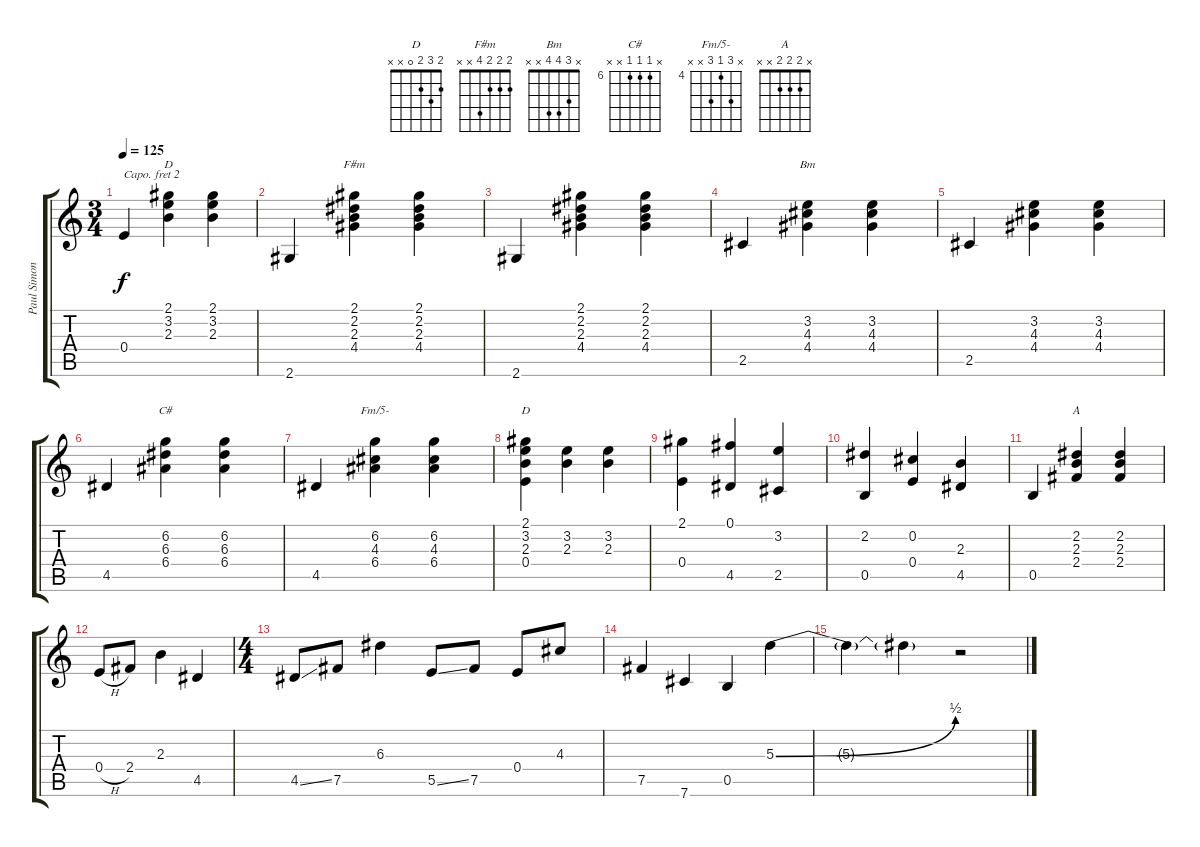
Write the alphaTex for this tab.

\track ("Paul Simon" "Paul Simon") {instrument acousticguitarsteel}
\staff {score tabs}
\capo 2
\tuning (E4 B3 G3 D3 A2 E2) {hide}
\chord ("D" 2 3 2 x x x)
\chord ("F#m" 2 2 2 4 x x)
\chord ("Bm" x 3 4 4 x x)
\chord ("C#" x 6 6 6 x x) {firstfret 6}
\chord ("Fm/5-" x 6 4 6 x x) {firstfret 4}
\chord ("D" 2 3 2 0 x x)
\chord ("A" x 2 2 2 x x)
\ts (3 4)
\tempo 125
\clef g2
\ks c
0.4.4{dy f} (2.1 3.2 2.3).4{ch "D"} (2.1 3.2 2.3).4 |
2.6.4 (2.1 2.2 2.3 4.4).4{ch "F#m"} (2.1 2.2 2.3 4.4).4 |
2.6.4 (2.1 2.2 2.3 4.4).4 (2.1 2.2 2.3 4.4).4 |
2.5.4 (3.2 4.3 4.4).4{ch "Bm"} (3.2 4.3 4.4).4 |
2.5.4 (3.2 4.3 4.4).4 (3.2 4.3 4.4).4 |
4.5.4 (6.2 6.3 6.4).4{ch "C#"} (6.2 6.3 6.4).4 |
4.5.4 (6.2 4.3 6.4).4{ch "Fm/5-"} (6.2 4.3 6.4).4 |
(2.1 3.2 2.3 0.4).4{ch "D"} (3.2 2.3).4 (3.2 2.3).4 |
(2.1 0.4).4 (0.1 4.5).4 (3.2 2.5).4 |
(2.2 0.5).4 (0.2 0.4).4 (2.3 4.5).4 |
0.5.4 (2.2 2.3 2.4).4{ch "A"} (2.2 2.3 2.4).4 |
0.4{h}.8 2.4.8 2.3.4 4.5.4 |
\ts (4 4)
4.5{ss}.8 7.5.8 6.3.4 5.5{ss}.8 7.5.8 0.4.8 4.3.8 |
7.5.4 7.6.4 0.5.4 5.3{be (bend 0 0 60 2)}.4 |
5.3{t}.4 5.3{t}.4 r.2
